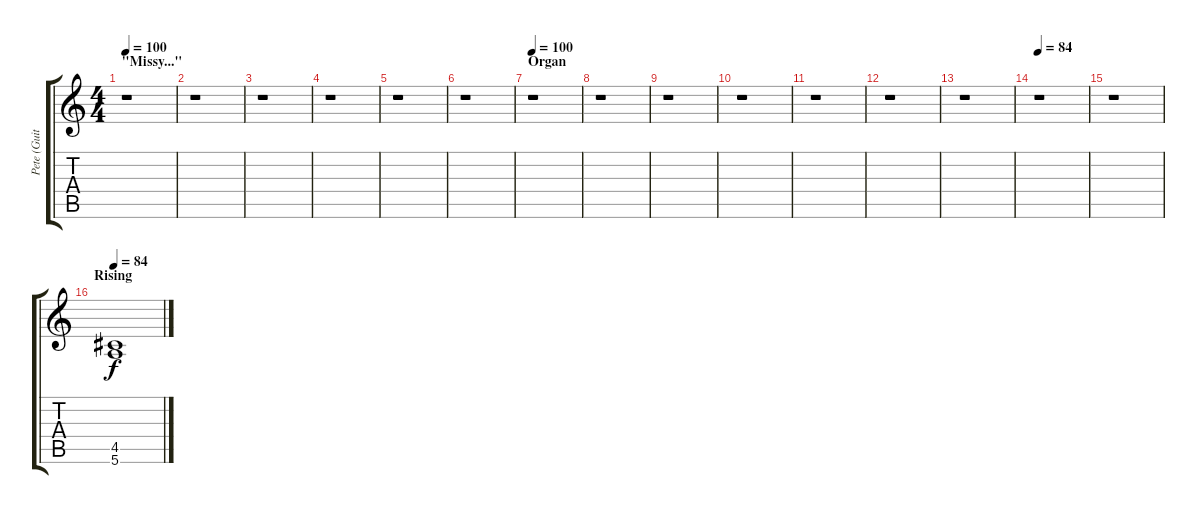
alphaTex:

\track ("Pete (Guitar)" "Pete (Guit") {instrument overdrivenguitar}
\staff {score tabs}
\tuning (E4 B3 G3 D3 A2 E2) {hide}
\ts (4 4)
\section ("" "\"Missy...\"")
\tempo 100
\clef g2
\ks c
r.1{dy f} |
r.1 |
r.1 |
r.1 |
r.1 |
r.1 |
\section ("" "Organ")
\tempo 100
r.1 |
r.1 |
r.1 |
r.1 |
r.1 |
r.1 |
r.1 |
\tempo 84
r.1 |
r.1 |
\section ("" "Rising")
\tempo 84
(4.5 5.6).1
